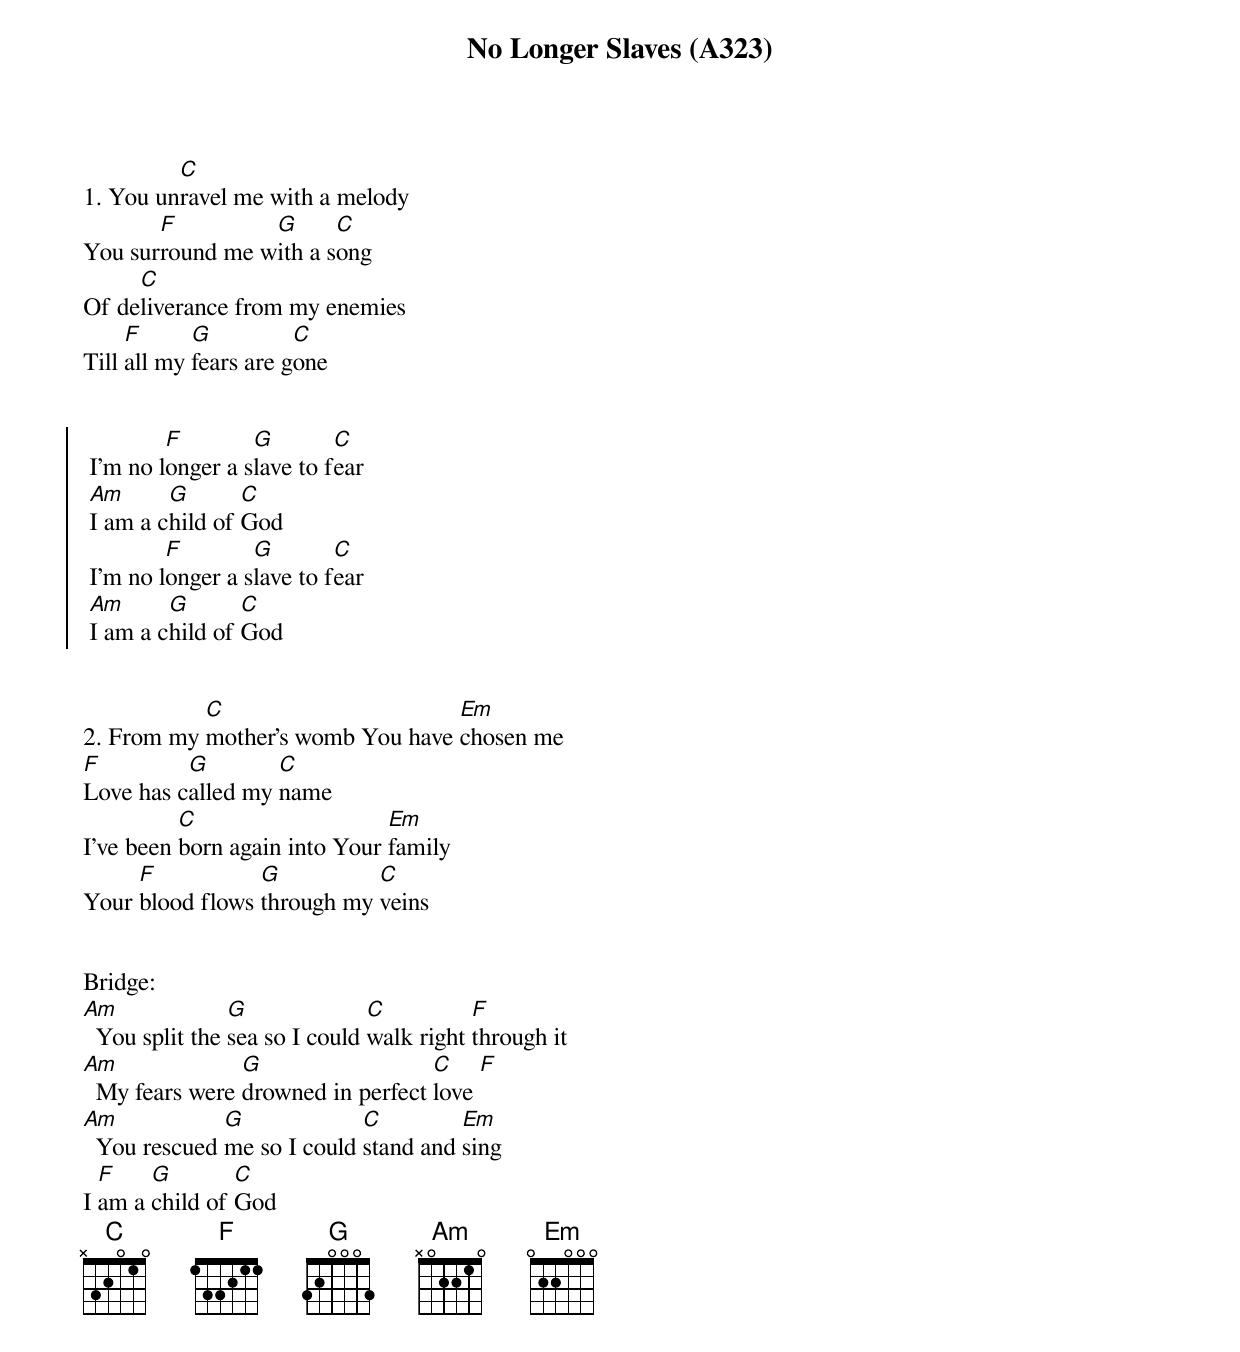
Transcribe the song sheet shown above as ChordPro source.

{title: No Longer Slaves (A323)}
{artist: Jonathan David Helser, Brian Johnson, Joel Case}

1. You un[C]ravel me with a melody
You sur[F]round me w[G]ith a s[C]ong
Of de[C]liverance from my enemies
Till [F]all my [G]fears are g[C]one


{soc}
 I'm no l[F]onger a s[G]lave to f[C]ear
 [Am]I am a c[G]hild of [C]God
 I'm no l[F]onger a s[G]lave to f[C]ear
 [Am]I am a c[G]hild of [C]God
 {eoc}


2. From my [C]mother's womb You have [Em]chosen me
[F]Love has c[G]alled my [C]name
I've been [C]born again into Your [Em]family
Your [F]blood flows [G]through my [C]veins


Bridge:
[Am]  You split the [G]sea so I could [C]walk right [F]through it
[Am]  My fears were [G]drowned in perfect [C]love [F]
[Am]  You rescued [G]me so I could [C]stand and [Em]sing
I [F]am a [G]child of [C]God
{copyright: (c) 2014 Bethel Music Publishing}
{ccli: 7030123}
